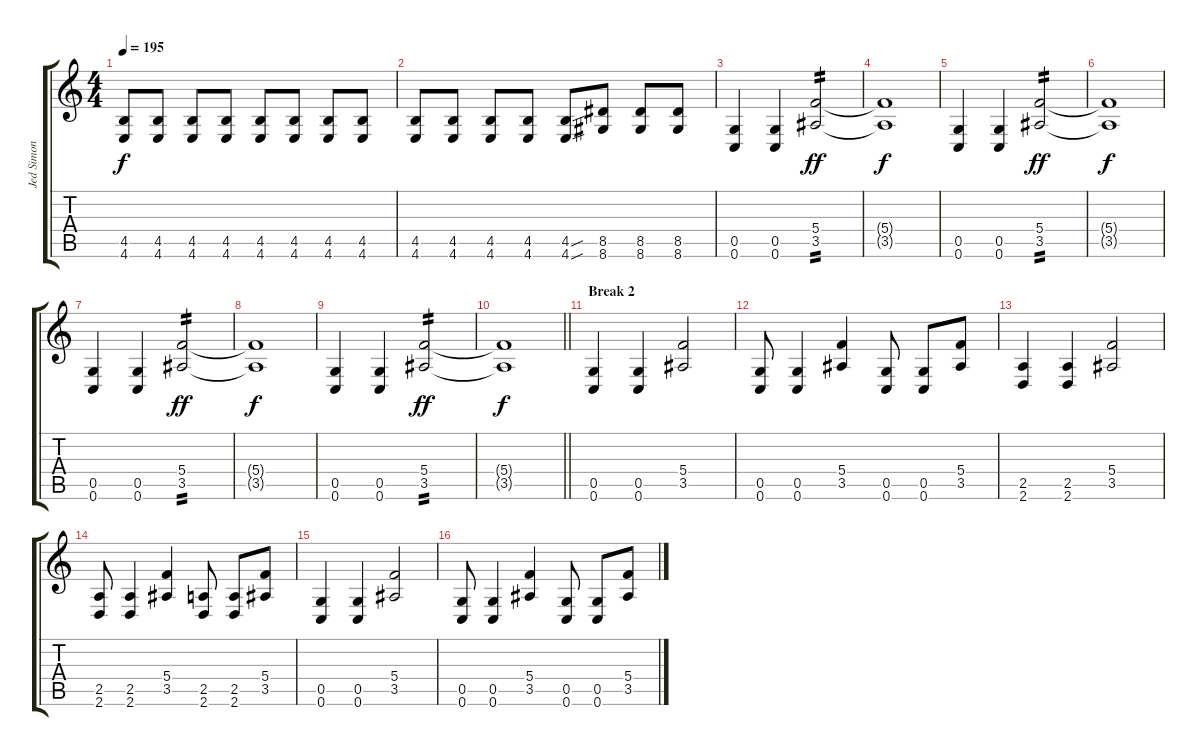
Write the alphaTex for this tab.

\track ("Jed Simon" "Jed Simon") {instrument overdrivenguitar}
\staff {score tabs}
\tuning (E4 C4 G3 C3 G2 C2) {hide}
\ts (4 4)
\tempo 195
\clef g2
\ks c
(4.5 4.6).8{dy f} (4.5 4.6).8 (4.5 4.6).8 (4.5 4.6).8 (4.5 4.6).8 (4.5 4.6).8 (4.5 4.6).8 (4.5 4.6).8 |
(4.5 4.6).8 (4.5 4.6).8 (4.5 4.6).8 (4.5 4.6).8 (4.5{sou} 4.6{sou}).8 (8.5 8.6).8 (8.5 8.6).8 (8.5 8.6).8 |
(0.5 0.6).4 (0.5 0.6).4 (5.4 3.5).2{tp 2 dy ff} |
(5.4{t} 3.5{t}).1{dy f} |
(0.5 0.6).4 (0.5 0.6).4 (5.4 3.5).2{tp 2 dy ff} |
(5.4{t} 3.5{t}).1{dy f} |
(0.5 0.6).4 (0.5 0.6).4 (5.4 3.5).2{tp 2 dy ff} |
(5.4{t} 3.5{t}).1{dy f} |
(0.5 0.6).4 (0.5 0.6).4 (5.4 3.5).2{tp 2 dy ff} |
\barLineRight lightlight
(5.4{t} 3.5{t}).1{dy f} |
\section ("" "Break 2")
(0.5 0.6).4 (0.5 0.6).4 (5.4 3.5).2 |
(0.5 0.6).8 (0.5 0.6).4 (5.4 3.5).4 (0.5 0.6).8 (0.5 0.6).8 (5.4 3.5).8 |
(2.5 2.6).4 (2.5 2.6).4 (5.4 3.5).2 |
(2.5 2.6).8 (2.5 2.6).4 (5.4 3.5).4 (2.5 2.6).8 (2.5 2.6).8 (5.4 3.5).8 |
(0.5 0.6).4 (0.5 0.6).4 (5.4 3.5).2 |
(0.5 0.6).8 (0.5 0.6).4 (5.4 3.5).4 (0.5 0.6).8 (0.5 0.6).8 (5.4 3.5).8
